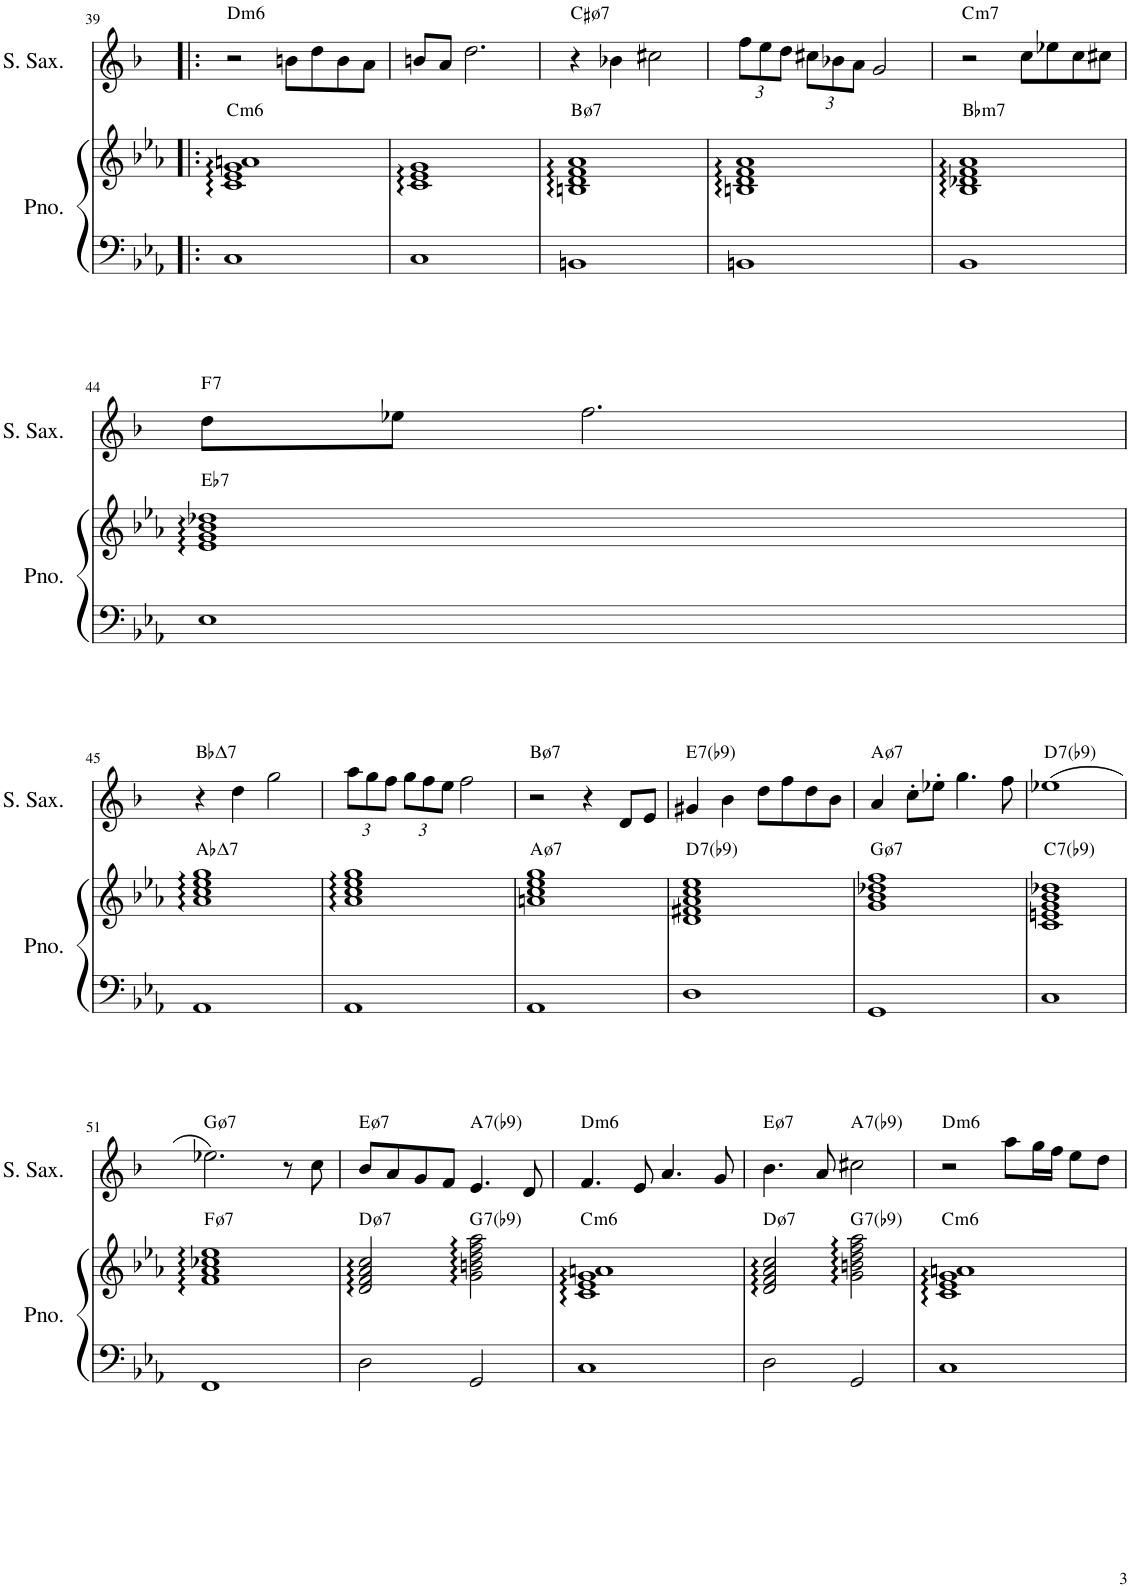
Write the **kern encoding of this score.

**kern	**kern	**harte	**kern	**harte	**kern	**harte
*part3	*part3	*part3	*part2	*part2	*part1	*part1
*staff4	*staff3	*	*staff2	*	*staff1	*
*I"Piano	*	*	*I"Soprano Saxophone	*	*I"Flute	*
*I'Pno.	*	*	*I'S. Sax.	*	*I'Fl.	*
!!LO:PB:g=z
*clefF4	*clefG2	*	*clefG2	*	*clefG2	*
*	*	*	*Trd1c2	*	*	*
*k[b-e-a-]	*k[b-e-a-]	*	*k[b-]	*	*k[b-e-a-]	*
*M4/4	*M4/4	*	*M4/4	*	*M4/4	*
=39!|:	=39!|:	=39!|:	=39!|:	=39!|:	=39!|:	=39!|:
!	!	!LO:H:kt=m6	!	!LO:H:kt=m6	!	!LO:H:kt=m6
1C	1c 1e- 1g 1an	C:min6	2r	D:min6	2r	C:min6
.	.	.	8bn\L	.	8an\L	.
.	.	.	8dd\	.	8cc\J	.
.	.	.	8b\	.	8a/L	.
.	.	.	8a\J	.	8g/J	.
=40	=40	=40	=40	=40	=40	=40
1C	1c 1e- 1g	.	8bn/L	.	8an/L	.
.	.	.	8a/J	.	8g/J	.
.	.	.	2.dd\	.	2.cc	.
=41	=41	=41	=41	=41	=41	=41
!	!	!LO:H:kt=7	!	!LO:H:kt=7	!	!LO:H:kt=7
1BBn	1Bn 1d 1f 1a-	B:hdim7	4r	C#:hdim7	4r	B:hdim7
.	.	.	4b-X\	.	4a-X	.
.	.	.	2cc#X\	.	2bn	.
=42	=42	=42	=42	=42	=42	=42
*	*	*	*Xbrackettup	*	*Xbrackettup	*
1BBn	1Bn 1d 1f 1a-	.	12ff\L	.	12ee-\L	.
.	.	.	12ee\	.	12dd\	.
.	.	.	12dd\J	.	12cc\J	.
.	.	.	12cc#X\L	.	12bn/L	.
.	.	.	12b-X\	.	12a-X/	.
.	.	.	12a\J	.	12g/J	.
.	.	.	2g/	.	2f	.
=43	=43	=43	=43	=43	=43	=43
!	!	!LO:H:kt=m7	!	!LO:H:kt=m7	!	!LO:H:kt=m7
1BB-	1B- 1d-X 1f 1a-	Bb:min7	2r	C:min7	2r	Bb:min7
.	.	.	8cc\L	.	8b-\L	.
.	.	.	8ee-X\	.	8dd-X\J	.
.	.	.	8cc\	.	8b-\L	.
.	.	.	8cc#X\J	.	8bn\J	.
!!LO:LB:g=z
=44	=44	=44	=44	=44	=44	=44
!	!	!LO:H:kt=7	!	!LO:H:kt=7	!	!LO:H:kt=7
1E-	1e- 1g 1b- 1dd-X	Eb:7	8dd\L	F:7	8cc\L	Eb:7
.	.	.	8ee-X\J	.	8dd-X\J	.
.	.	.	2.ff\	.	2.ee-	.
!!LO:LB:g=z
=45	=45	=45	=45	=45	=45	=45
!	!	!LO:H:kt=7	!	!LO:H:kt=7	!	!LO:H:kt=7
1AA-	1a- 1cc 1ee- 1gg	Ab:maj7	4r	Bb:maj7	4r	Ab:maj7
.	.	.	4dd\	.	4cc	.
.	.	.	2gg\	.	2ff	.
=46	=46	=46	=46	=46	=46	=46
1AA-	1a- 1cc 1ee- 1gg	.	12aa\L	.	12gg\L	.
.	.	.	12gg\	.	12ff\	.
.	.	.	12ff\J	.	12ee-\J	.
.	.	.	12gg\L	.	12ff\L	.
.	.	.	12ff\	.	12ee-\	.
.	.	.	12ee\J	.	12dd\J	.
.	.	.	2ff\	.	2ee-	.
=47	=47	=47	=47	=47	=47	=47
!	!	!LO:H:kt=7	!	!LO:H:kt=7	!	!LO:H:kt=7
1AA-	1an 1cc 1ee- 1gg	A:hdim7	2r	B:hdim7	2r	A:hdim7
.	.	.	4r	.	4r	.
.	.	.	8d/L	.	8c/L	.
.	.	.	8e/J	.	8d/J	.
=48	=48	=48	=48	=48	=48	=48
!	!	!LO:H:kt=7	!	!LO:H:kt=7	!	!LO:H:kt=7
1D	1d 1f#X 1a- 1cc 1ee-	D:7(b9)	4g#X/	E:7(b9)	4f#X	D:7(b9)
.	.	.	4b-\	.	4a-	.
.	.	.	8dd\L	.	8cc\L	.
.	.	.	8ff\	.	8ee-\J	.
.	.	.	8dd\	.	8cc\L	.
.	.	.	8b-\J	.	8a-\J	.
=49	=49	=49	=49	=49	=49	=49
!	!	!LO:H:kt=7	!	!LO:H:kt=7	!	!LO:H:kt=7
1GG	1g 1b- 1dd-X 1ff	G:hdim7	4a/	A:hdim7	4g	G:hdim7
.	.	.	8cc'\L	.	8b-'\L	.
.	.	.	8ee-X'\J	.	8dd-X'\J	.
.	.	.	4.gg\	.	4.ff	.
.	.	.	8ff\	.	8ee-	.
=50	=50	=50	=50	=50	=50	=50
!	!	!LO:H:kt=7	!	!LO:H:kt=7	!	!LO:H:kt=7
1C	1c 1en 1g 1b- 1dd-X	C:7(b9)	(1ee-X	D:7(b9)	(1dd-X	C:7(b9)
!!LO:LB:g=z
=51	=51	=51	=51	=51	=51	=51
!	!	!LO:H:kt=7	!	!LO:H:kt=7	!	!LO:H:kt=7
1FF	1f 1a- 1cc-X 1ee-	F:hdim7	2.ee-X\)	G:hdim7	2.dd-X)	F:hdim7
.	.	.	8r	.	8r	.
.	.	.	8cc\	.	8b-	.
=52	=52	=52	=52	=52	=52	=52
!	!	!LO:H:kt=7	!	!LO:H:kt=7	!	!LO:H:kt=7
2D\	2d/ 2f/ 2a-/ 2cc/	D:hdim7	8b-/L	E:hdim7	8a-/L	D:hdim7
.	.	.	8a/	.	8g/J	.
.	.	.	8g/	.	8f/L	.
.	.	.	8f/J	.	8e-/J	.
!	!	!LO:H:kt=7	!	!LO:H:kt=7	!	!LO:H:kt=7
2GG/	2g\ 2bn\ 2dd\ 2ff\ 2aa-\	G:7(b9)	4.e/	A:7(b9)	4.d	G:7(b9)
.	.	.	8d/	.	8c	.
=53	=53	=53	=53	=53	=53	=53
!	!	!LO:H:kt=m6	!	!LO:H:kt=m6	!	!LO:H:kt=m6
1C	1c 1e- 1g 1an	C:min6	4.f/	D:min6	4.e-	C:min6
.	.	.	8e/	.	8d	.
.	.	.	4.a/	.	4.g	.
.	.	.	8g/	.	8f	.
=54	=54	=54	=54	=54	=54	=54
!	!	!LO:H:kt=7	!	!LO:H:kt=7	!	!LO:H:kt=7
2D\	2d/ 2f/ 2a-/ 2cc/	D:hdim7	4.b-\	E:hdim7	4.a-	D:hdim7
.	.	.	8a/	.	8g	.
!	!	!LO:H:kt=7	!	!LO:H:kt=7	!	!LO:H:kt=7
2GG/	2g\ 2bn\ 2dd\ 2ff\ 2aa-\	G:7(b9)	2cc#X\	A:7(b9)	2bn	G:7(b9)
=55	=55	=55	=55	=55	=55	=55
!	!	!LO:H:kt=m6	!	!LO:H:kt=m6	!	!LO:H:kt=m6
1C	1c 1e- 1g 1an	C:min6	2r	D:min6	2r	C:min6
.	.	.	8aa\L	.	8gg\L	.
.	.	.	16gg\L	.	16ff\L	.
.	.	.	16ff\JJ	.	16ee-\JJ	.
.	.	.	8ee\L	.	8dd\L	.
.	.	.	8dd\J	.	8cc\J	.
=	=	=	=	=	=	=
*-	*-	*-	*-	*-	*-	*-
